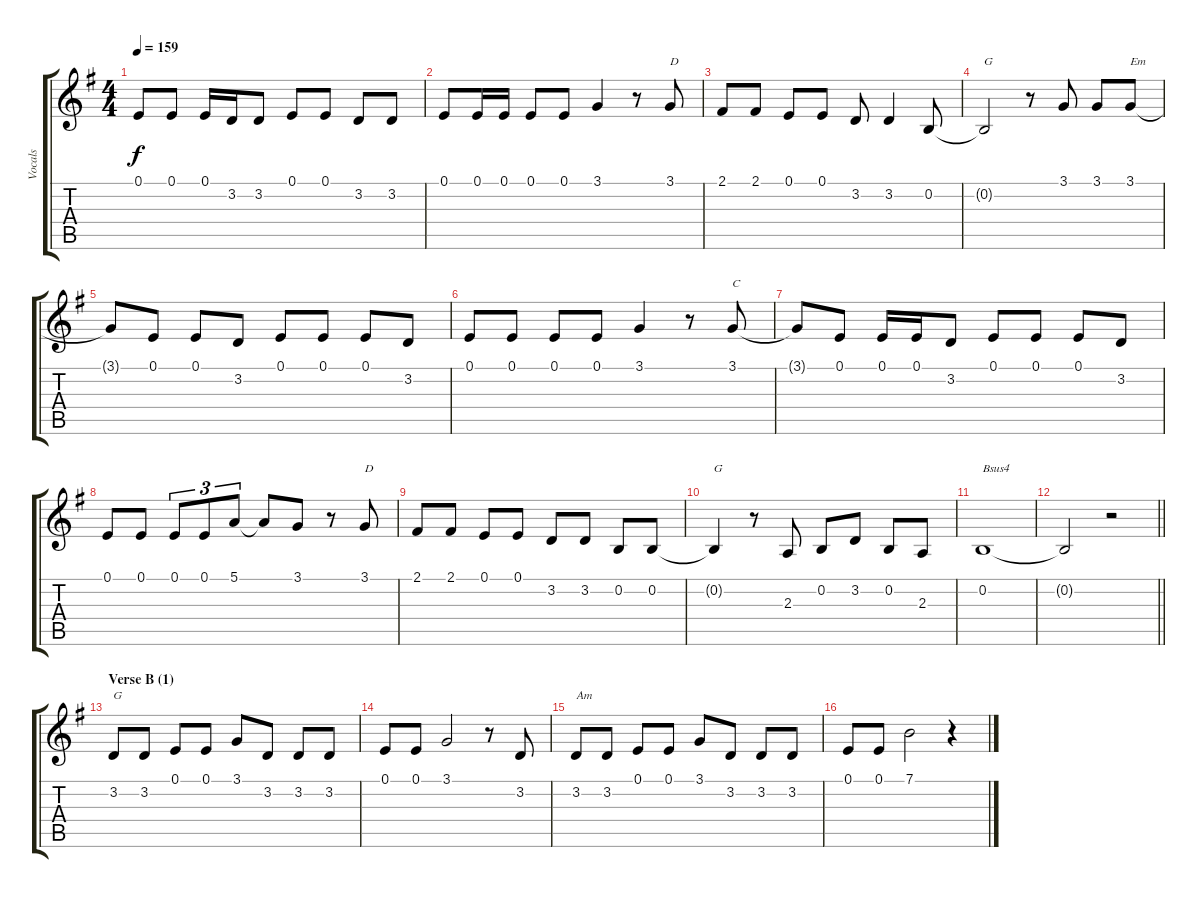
\track ("Vocals" "Vocals") {instrument sopranosax}
\staff {score tabs}
\tuning (E4 B3 G3 D3 A2 E2) {hide}
\ts (4 4)
\tempo 159
\clef g2
\ks g
0.1.8{dy f} 0.1.8 0.1.16 3.2.16 3.2.8 0.1.8 0.1.8 3.2.8 3.2.8 |
0.1.8 0.1.16 0.1.16 0.1.8 0.1.8 3.1.4 r.8 3.1.8{txt "D"} |
2.1.8 2.1.8 0.1.8 0.1.8 3.2.8 3.2.4 0.2.8 |
0.2{t}.2{txt "G"} r.8 3.1.8 3.1.8 3.1.8{txt "Em"} |
3.1{t}.8 0.1.8 0.1.8 3.2.8 0.1.8 0.1.8 0.1.8 3.2.8 |
0.1.8 0.1.8 0.1.8 0.1.8 3.1.4 r.8 3.1.8{txt "C"} |
3.1{t}.8 0.1.8 0.1.16 0.1.16 3.2.8 0.1.8 0.1.8 0.1.8 3.2.8 |
0.1.8 0.1.8 0.1.8{tu (3 2)} 0.1.8{tu (3 2)} 5.1.8{tu (3 2)} 5.1{t}.8 3.1.8 r.8 3.1.8{txt "D"} |
2.1.8 2.1.8 0.1.8 0.1.8 3.2.8 3.2.8 0.2.8 0.2.8 |
0.2{t}.4{txt "G"} r.8 2.3.8 0.2.8 3.2.8 0.2.8 2.3.8 |
0.2.1{txt "Bsus4"} |
\barLineRight lightlight
0.2{t}.2 r.2 |
\section ("" "Verse B (1)")
3.2.8{txt "G"} 3.2.8 0.1.8 0.1.8 3.1.8 3.2.8 3.2.8 3.2.8 |
0.1.8 0.1.8 3.1.2 r.8 3.2.8 |
3.2.8{txt "Am"} 3.2.8 0.1.8 0.1.8 3.1.8 3.2.8 3.2.8 3.2.8 |
0.1.8 0.1.8 7.1.2 r.4
